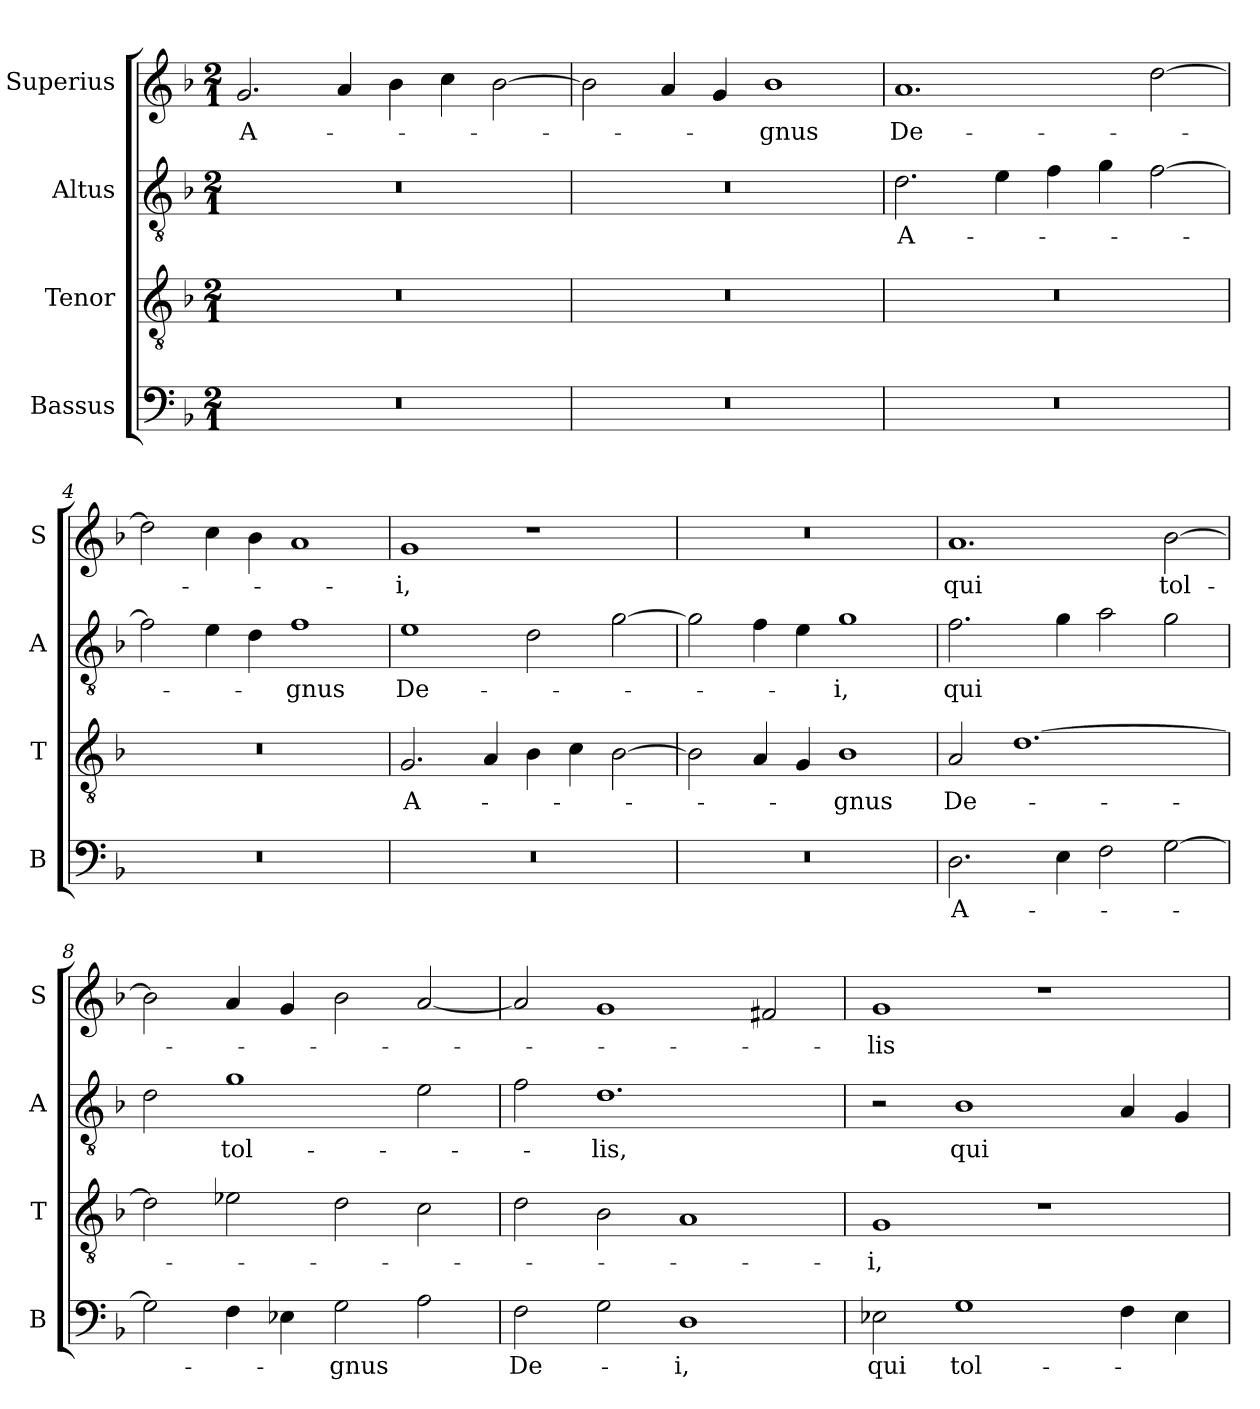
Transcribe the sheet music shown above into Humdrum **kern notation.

**kern	**text	**kern	**text	**kern	**text	**kern	**text
*part4	*part4	*part3	*part3	*part2	*part2	*part1	*part1
*staff4	*staff4	*staff3	*staff3	*staff2	*staff2	*staff1	*staff1
*I"Bassus	*	*I"Tenor	*	*I"Altus	*	*I"Superius	*
*I'B	*	*I'T	*	*I'A	*	*I'S	*
*clefF4	*	*clefGv2	*	*clefGv2	*	*clefG2	*
*k[b-]	*	*k[b-]	*	*k[b-]	*	*k[b-]	*
*M2/1	*	*M2/1	*	*M2/1	*	*M2/1	*
=1	=1	=1	=1	=1	=1	=1	=1
0r	.	0r	.	0r	.	2.g	A-
.	.	.	.	.	.	4a	.
.	.	.	.	.	.	4b-	.
.	.	.	.	.	.	4cc	.
.	.	.	.	.	.	[2b-	.
=2	=2	=2	=2	=2	=2	=2	=2
0r	.	0r	.	0r	.	2b-]	.
.	.	.	.	.	.	4a	.
.	.	.	.	.	.	4g	.
.	.	.	.	.	.	1b-	-gnus
=3	=3	=3	=3	=3	=3	=3	=3
0r	.	0r	.	2.d	A-	1.a	De-
.	.	.	.	4e	.	.	.
.	.	.	.	4f	.	.	.
.	.	.	.	4g	.	.	.
.	.	.	.	[2f	.	[2dd	.
=4	=4	=4	=4	=4	=4	=4	=4
0r	.	0r	.	2f]	.	2dd]	.
.	.	.	.	4e	.	4cc	.
.	.	.	.	4d	.	4b-	.
.	.	.	.	1f	-gnus	1a	.
=5	=5	=5	=5	=5	=5	=5	=5
0r	.	2.G	A-	1e	De-	1g	-i,
.	.	4A	.	.	.	.	.
.	.	4B-	.	2d	.	1r	.
.	.	4c	.	.	.	.	.
.	.	[2B-	.	[2g	.	.	.
=6	=6	=6	=6	=6	=6	=6	=6
0r	.	2B-]	.	2g]	.	0r	.
.	.	4A	.	4f	.	.	.
.	.	4G	.	4e	.	.	.
.	.	1B-	-gnus	1g	-i,	.	.
=7	=7	=7	=7	=7	=7	=7	=7
!	!	!	!	!	!LO:LY:i	!	!
2.D	A-	2A	De-	2.f	qui	1.a	qui
.	.	[1.d	.	.	.	.	.
4E	.	.	.	4g	.	.	.
2F	.	.	.	2a	.	.	.
[2G	.	.	.	2g	.	[2b-	tol-
=8	=8	=8	=8	=8	=8	=8	=8
2G]	.	2d]	.	2d	.	2b-]	.
!	!	!	!	!	!LO:LY:i	!	!
4F	.	2e-X	.	1g	tol-	4a	.
4E-X	.	.	.	.	.	4g	.
2G	-gnus	2d	.	.	.	2b-	.
2A	.	2c	.	2e	.	[2a	.
=9	=9	=9	=9	=9	=9	=9	=9
2F	De-	2d	.	2f	.	2a]	.
!	!	!	!	!	!LO:LY:i	!	!
2G	.	2B-	.	1.d	-lis,	1g	.
1D	-i,	1A	.	.	.	.	.
.	.	.	.	.	.	2f#X	.
=10	=10	=10	=10	=10	=10	=10	=10
2E-i	qui	1G	-i,	2r	.	1g	-lis
1G	tol-	.	.	1B-	qui	.	.
.	.	1r	.	.	.	1r	.
4F	.	.	.	4A	.	.	.
4E-i	.	.	.	4G	.	.	.
=	=	=	=	=	=	=	=
*-	*-	*-	*-	*-	*-	*-	*-
